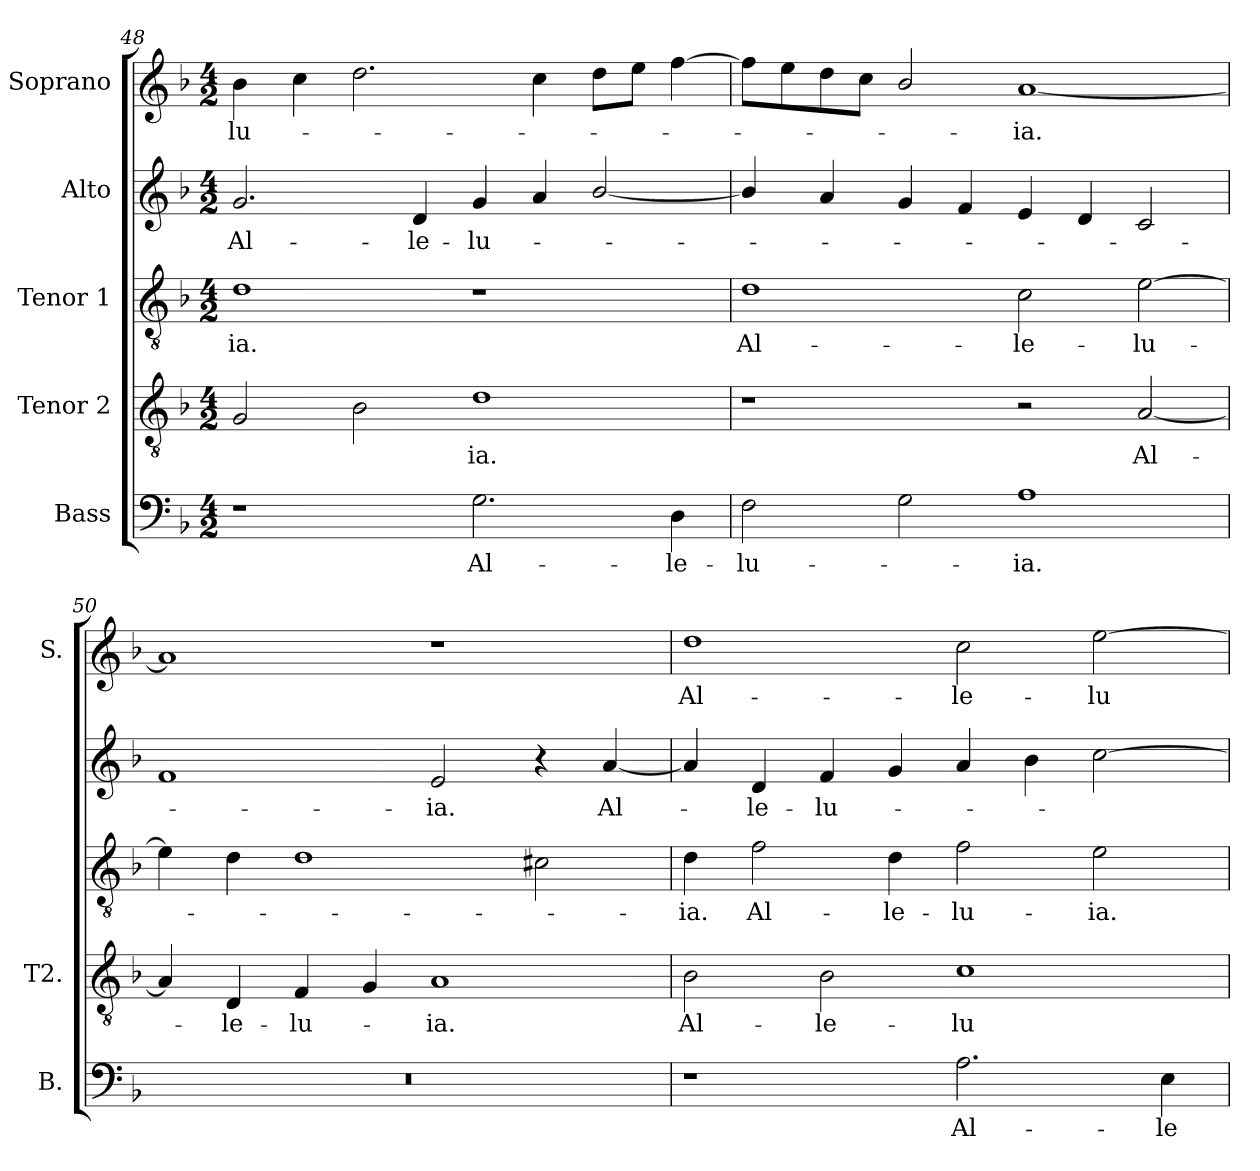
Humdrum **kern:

**kern	**text	**kern	**text	**kern	**text	**kern	**text	**kern	**text
*part5	*part5	*part4	*part4	*part3	*part3	*part2	*part2	*part1	*part1
*staff5	*staff5	*staff4	*staff4	*staff3	*staff3	*staff2	*staff2	*staff1	*staff1
*I"Bass	*	*I"Tenor 2	*	*I"Tenor 1	*	*I"Alto	*	*I"Soprano	*
*I'B.	*	*I'T2.	*	*	*	*	*	*I'S.	*
!!LO:LB:g=z
*clefF4	*	*clefGv2	*	*clefGv2	*	*clefG2	*	*clefG2	*
*	*	*ITrd7c12	*	*ITrd7c12	*	*	*	*	*
*k[b-]	*	*k[b-]	*	*k[b-]	*	*k[b-]	*	*k[b-]	*
*F:	*	*F:	*	*F:	*	*F:	*	*F:	*
*M4/2	*	*M4/2	*	*M4/2	*	*M4/2	*	*M4/2	*
=48	=48	=48	=48	=48	=48	=48	=48	=48	=48
!	!	!	!	!	!LO:LY:b:color=#000000	!	!	!	!
!	!	!	!	!	!	!	!LO:LY:b:color=#000000	!	!
!	!	!	!	!	!	!	!	!	!LO:LY:b:color=#000000
1r	.	2GGi/	.	1Di	-ia.	2.gi/	Al-	4b-i\	-lu-
.	.	.	.	.	.	.	.	4cci\	.
.	.	2BB-i\	.	.	.	.	.	2.ddi\	.
!	!	!	!	!	!	!	!LO:LY:b:color=#000000	!	!
.	.	.	.	.	.	4di/	-le-	.	.
!	!LO:LY:b:color=#000000	!	!	!	!	!	!	!	!
!	!	!	!LO:LY:b:color=#000000	!	!	!	!	!	!
!	!	!	!	!	!	!	!LO:LY:b:color=#000000	!	!
2.Gi\	Al-	1Di	-ia.	1r	.	4gi/	-lu-	.	.
.	.	.	.	.	.	4ai/	.	4cci\	.
.	.	.	.	.	.	[2b-i/	.	8ddi\L	.
.	.	.	.	.	.	.	.	8eei\J	.
!	!LO:LY:b:color=#000000	!	!	!	!	!	!	!	!
4Di\	-le-	.	.	.	.	.	.	[4ffi\	.
=49	=49	=49	=49	=49	=49	=49	=49	=49	=49
!	!LO:LY:b:color=#000000	!	!	!	!	!	!	!	!
!	!	!	!	!	!LO:LY:b:color=#000000	!	!	!	!
2Fi\	-lu-	1r	.	1Di	Al-	4b-i/]	.	8ffi\L]	.
.	.	.	.	.	.	.	.	8eei\	.
.	.	.	.	.	.	4ai/	.	8ddi\	.
.	.	.	.	.	.	.	.	8cci\J	.
2Gi\	.	.	.	.	.	4gi/	.	2b-i/	.
.	.	.	.	.	.	4fi/	.	.	.
!	!LO:LY:b:color=#000000	!	!	!	!	!	!	!	!
!	!	!	!	!	!LO:LY:b:color=#000000	!	!	!	!
!	!	!	!	!	!	!	!	!	!LO:LY:b:color=#000000
1Ai	-ia.	2r	.	2Ci\	-le-	4ei/	.	[1ai	-ia.
.	.	.	.	.	.	4di/	.	.	.
!	!	!	!LO:LY:b:color=#000000	!	!	!	!	!	!
!	!	!	!	!	!LO:LY:b:color=#000000	!	!	!	!
.	.	[2AAi/	Al-	[2Ei\	-lu-	2ci/	.	.	.
=50	=50	=50	=50	=50	=50	=50	=50	=50	=50
!LO:N:vis=1	!	!	!	!	!	!	!	!	!
0r	.	4AAi/]	.	4Ei\]	.	1fi	.	1ai]	.
!	!	!	!LO:LY:b:color=#000000	!	!	!	!	!	!
.	.	4DDi/	-le-	4Di\	.	.	.	.	.
!	!	!	!LO:LY:b:color=#000000	!	!	!	!	!	!
.	.	4FFi/	-lu-	1Di	.	.	.	.	.
.	.	4GGi/	.	.	.	.	.	.	.
!	!	!	!LO:LY:b:color=#000000	!	!	!	!	!	!
!	!	!	!	!	!	!	!LO:LY:b:color=#000000	!	!
.	.	1AAi	-ia.	.	.	2ei/	-ia.	1r	.
.	.	.	.	2C#Xi\	.	4r	.	.	.
!	!	!	!	!	!	!	!LO:LY:b:color=#000000	!	!
.	.	.	.	.	.	[4ai/	Al-	.	.
=51	=51	=51	=51	=51	=51	=51	=51	=51	=51
!	!	!	!LO:LY:b:color=#000000	!	!	!	!	!	!
!	!	!	!	!	!LO:LY:b:color=#000000	!	!	!	!
!	!	!	!	!	!	!	!	!	!LO:LY:b:color=#000000
1r	.	2BB-i\	Al-	4Di\	-ia.	4ai/]	.	1ddi	Al-
!	!	!	!	!	!LO:LY:b:color=#000000	!	!	!	!
!	!	!	!	!	!	!	!LO:LY:b:color=#000000	!	!
.	.	.	.	2Fi\	Al-	4di/	-le-	.	.
!	!	!	!LO:LY:b:color=#000000	!	!	!	!	!	!
!	!	!	!	!	!	!	!LO:LY:b:color=#000000	!	!
.	.	2BB-i\	-le-	.	.	4fi/	-lu-	.	.
!	!	!	!	!	!LO:LY:b:color=#000000	!	!	!	!
.	.	.	.	4Di\	-le-	4gi/	.	.	.
!	!LO:LY:b:color=#000000	!	!	!	!	!	!	!	!
!	!	!	!LO:LY:b:color=#000000	!	!	!	!	!	!
!	!	!	!	!	!LO:LY:b:color=#000000	!	!	!	!
!	!	!	!	!	!	!	!	!	!LO:LY:b:color=#000000
2.Ai\	Al-	1Ci	-lu-	2Fi\	-lu-	4ai/	.	2cci\	-le-
.	.	.	.	.	.	4b-i\	.	.	.
!	!	!	!	!	!LO:LY:b:color=#000000	!	!	!	!
!	!	!	!	!	!	!	!	!	!LO:LY:b:color=#000000
.	.	.	.	2Ei\	-ia.	[2cci\	.	[2eei\	-lu-
!	!LO:LY:b:color=#000000	!	!	!	!	!	!	!	!
4Ei\	-le-	.	.	.	.	.	.	.	.
=	=	=	=	=	=	=	=	=	=
*-	*-	*-	*-	*-	*-	*-	*-	*-	*-
